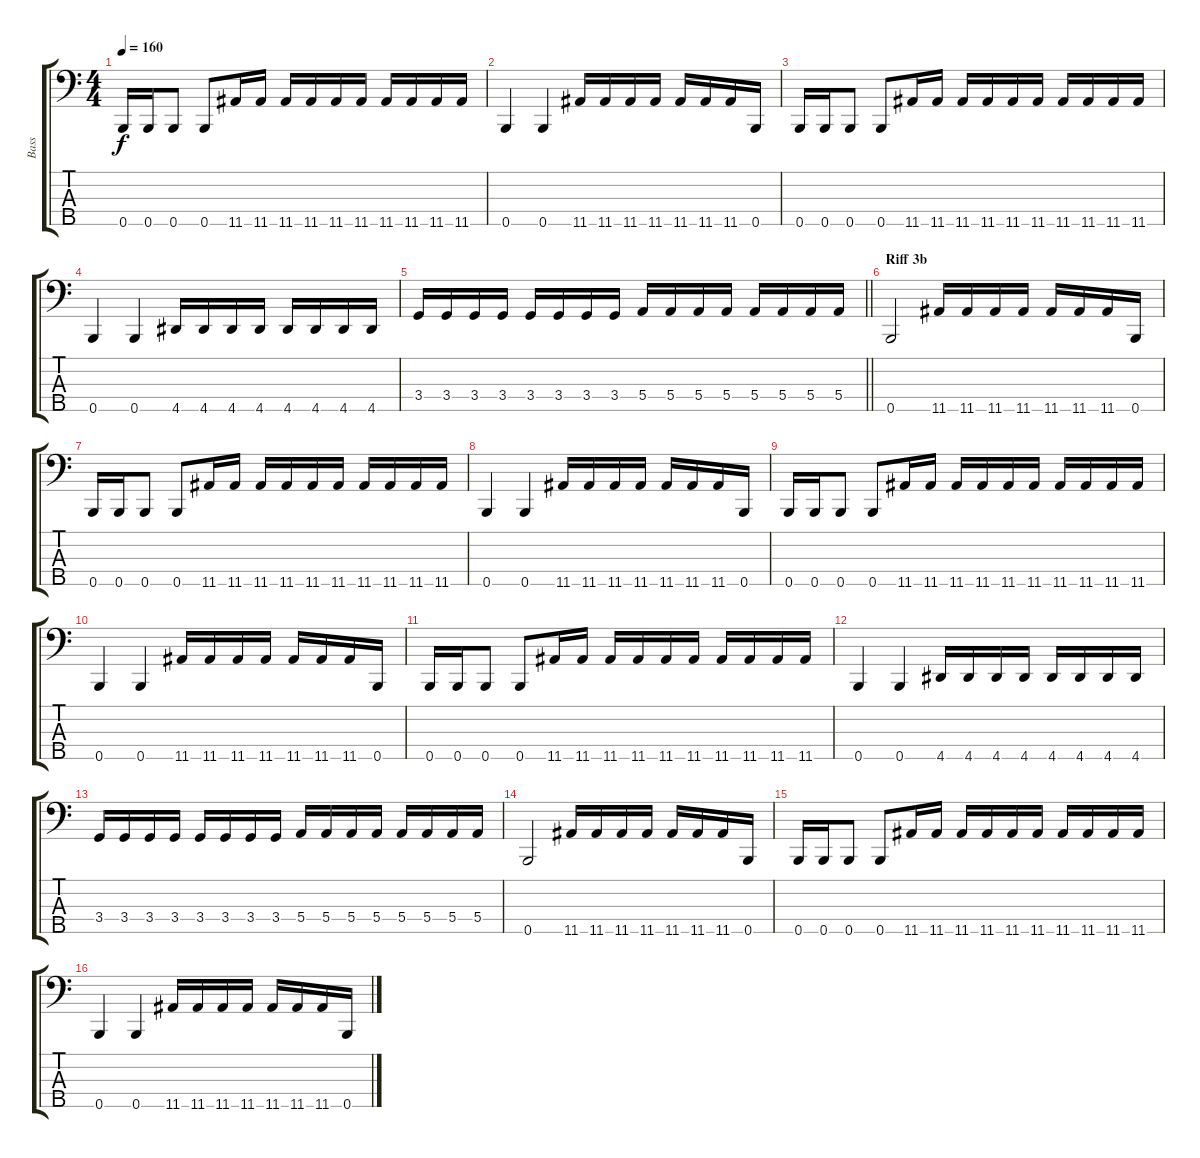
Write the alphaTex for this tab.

\track ("Bass" "Bass") {instrument electricbasspick}
\staff {score tabs}
\tuning (G2 D2 A1 E1 B0) {hide}
\ts (4 4)
\tempo 160
\clef f4
\ks c
0.5.16{dy f} 0.5.16 0.5.8 0.5.8 11.5.16 11.5.16 11.5.16 11.5.16 11.5.16 11.5.16 11.5.16 11.5.16 11.5.16 11.5.16 |
0.5.4 0.5.4 11.5.16 11.5.16 11.5.16 11.5.16 11.5.16 11.5.16 11.5.16 0.5.16 |
0.5.16 0.5.16 0.5.8 0.5.8 11.5.16 11.5.16 11.5.16 11.5.16 11.5.16 11.5.16 11.5.16 11.5.16 11.5.16 11.5.16 |
0.5.4 0.5.4 4.5.16 4.5.16 4.5.16 4.5.16 4.5.16 4.5.16 4.5.16 4.5.16 |
\barLineRight lightlight
3.4.16 3.4.16 3.4.16 3.4.16 3.4.16 3.4.16 3.4.16 3.4.16 5.4.16 5.4.16 5.4.16 5.4.16 5.4.16 5.4.16 5.4.16 5.4.16 |
\section ("" "Riff 3b")
0.5.2 11.5.16 11.5.16 11.5.16 11.5.16 11.5.16 11.5.16 11.5.16 0.5.16 |
0.5.16 0.5.16 0.5.8 0.5.8 11.5.16 11.5.16 11.5.16 11.5.16 11.5.16 11.5.16 11.5.16 11.5.16 11.5.16 11.5.16 |
0.5.4 0.5.4 11.5.16 11.5.16 11.5.16 11.5.16 11.5.16 11.5.16 11.5.16 0.5.16 |
0.5.16 0.5.16 0.5.8 0.5.8 11.5.16 11.5.16 11.5.16 11.5.16 11.5.16 11.5.16 11.5.16 11.5.16 11.5.16 11.5.16 |
0.5.4 0.5.4 11.5.16 11.5.16 11.5.16 11.5.16 11.5.16 11.5.16 11.5.16 0.5.16 |
0.5.16 0.5.16 0.5.8 0.5.8 11.5.16 11.5.16 11.5.16 11.5.16 11.5.16 11.5.16 11.5.16 11.5.16 11.5.16 11.5.16 |
0.5.4 0.5.4 4.5.16 4.5.16 4.5.16 4.5.16 4.5.16 4.5.16 4.5.16 4.5.16 |
3.4.16 3.4.16 3.4.16 3.4.16 3.4.16 3.4.16 3.4.16 3.4.16 5.4.16 5.4.16 5.4.16 5.4.16 5.4.16 5.4.16 5.4.16 5.4.16 |
0.5.2 11.5.16 11.5.16 11.5.16 11.5.16 11.5.16 11.5.16 11.5.16 0.5.16 |
0.5.16 0.5.16 0.5.8 0.5.8 11.5.16 11.5.16 11.5.16 11.5.16 11.5.16 11.5.16 11.5.16 11.5.16 11.5.16 11.5.16 |
0.5.4 0.5.4 11.5.16 11.5.16 11.5.16 11.5.16 11.5.16 11.5.16 11.5.16 0.5.16
